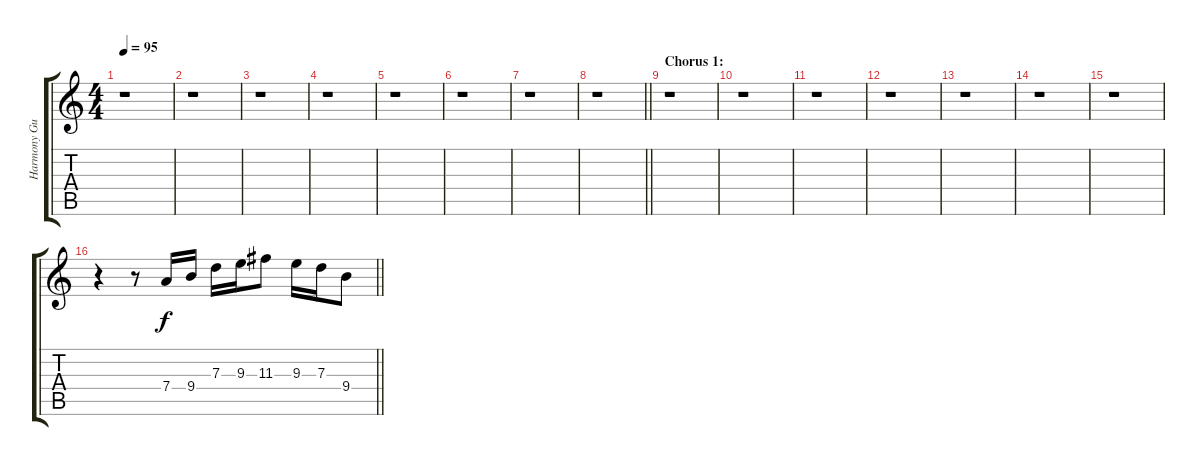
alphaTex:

\track ("Harmony Guitar 1" "Harmony Gu") {instrument overdrivenguitar}
\staff {score tabs}
\tuning (E4 B3 G3 D3 A2 E2) {hide}
\ts (4 4)
\tempo 95
\clef g2
\ks c
r.1{dy f} |
r.1 |
r.1 |
r.1 |
r.1 |
r.1 |
r.1 |
\barLineRight lightlight
r.1 |
\section ("" "Chorus 1:")
r.1 |
r.1 |
r.1 |
r.1 |
r.1 |
r.1 |
r.1 |
\barLineRight lightlight
r.4{volume 7 balance 4 instrument overdrivenguitar} r.8 7.4.16 9.4.16 7.3.16 9.3.16 11.3.8 9.3.16 7.3.16 9.4.8
